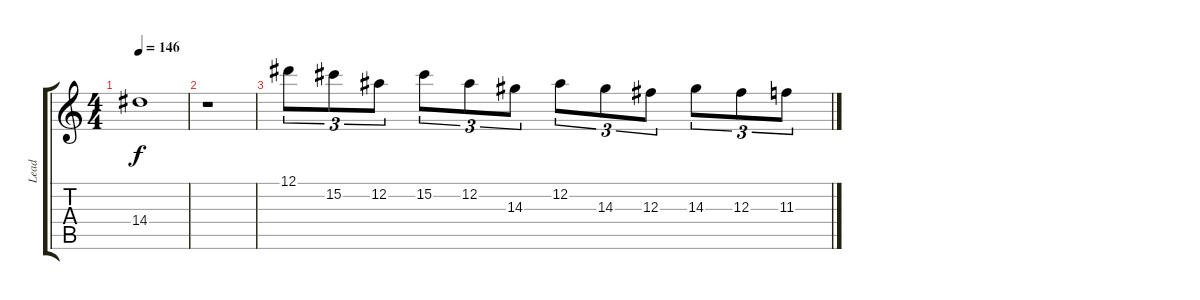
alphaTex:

\track ("Lead" "Lead") {instrument overdrivenguitar}
\staff {score tabs}
\tuning (Eb4 Bb3 Gb3 Db3 Ab2 Eb2) {hide}
\ts (4 4)
\tempo 146
\clef g2
\ks c
14.4{t}.1{dy f} |
r.1 |
12.1.8{tu (3 2)} 15.2.8{tu (3 2)} 12.2.8{tu (3 2)} 15.2.8{tu (3 2)} 12.2.8{tu (3 2)} 14.3.8{tu (3 2)} 12.2.8{tu (3 2)} 14.3.8{tu (3 2)} 12.3.8{tu (3 2)} 14.3.8{tu (3 2)} 12.3.8{tu (3 2)} 11.3.8{tu (3 2)}
